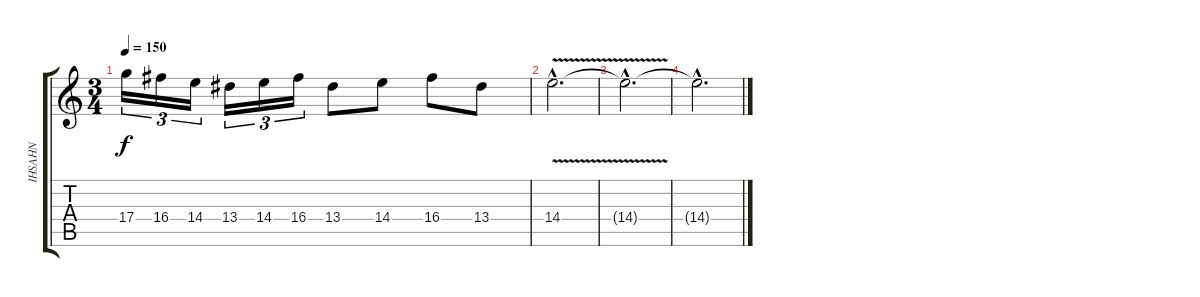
\track ("IHSAHN" "IHSAHN") {instrument distortionguitar}
\staff {score tabs}
\tuning (E4 B3 G3 D3 A2 E2) {hide}
\ts (3 4)
\tempo 150
\clef g2
\ks c
17.4.16{tu (3 2) dy f} 16.4.16{tu (3 2)} 14.4.16{tu (3 2)} 13.4.16{tu (3 2)} 14.4.16{tu (3 2)} 16.4.16{tu (3 2)} 13.4.8 14.4.8 16.4.8 13.4.8 |
14.4{v hac}.2{d} |
14.4{hac t}.2{d} |
14.4{hac t}.2{d}
